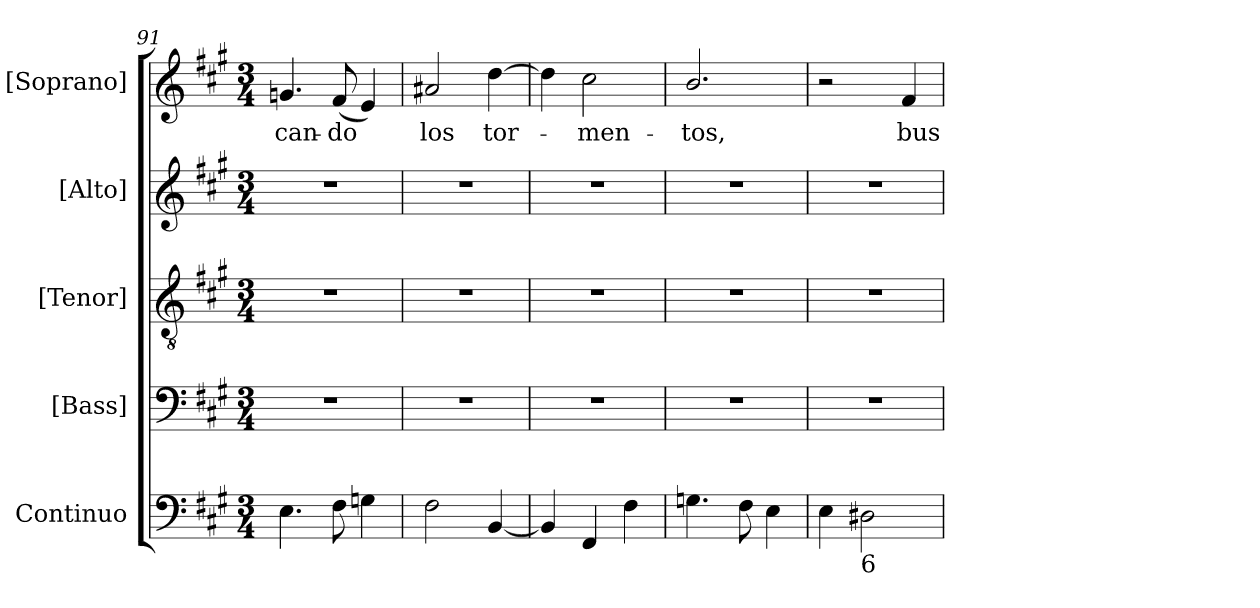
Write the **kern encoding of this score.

**kern	**kern	**kern	**kern	**kern	**text
*part5	*part4	*part3	*part2	*part1	*part1
*staff5	*staff4	*staff3	*staff2	*staff1	*staff1
*I"Continuo	*I"[Bass]	*I"[Tenor]	*I"[Alto]	*I"[Soprano]	*
*I'Cont.	*I'B.	*I'T.	*I'A.	*I'S.	*
*clefF4	*clefF4	*clefGv2	*clefG2	*clefG2	*
*	*	*ITrd7c12	*	*	*
*k[f#c#g#]	*k[f#c#g#]	*k[f#c#g#]	*k[f#c#g#]	*k[f#c#g#]	*
*A:	*A:	*A:	*A:	*A:	*
*M3/4	*M3/4	*M3/4	*M3/4	*M3/4	*
=91	=91	=91	=91	=91	=91
!	!LO:N:vis=1	!LO:N:vis=1	!LO:N:vis=1	!	!
!	!	!	!	!	!LO:LY:b:color=#000000
4.Ei\	2.r	2.r	2.r	4.gni/	-can-
!	!	!	!	!	!LO:LY:b:color=#000000
8F#i\	.	.	.	(8f#i/	-do
4Gni\	.	.	.	4ei/)	.
=92	=92	=92	=92	=92	=92
!	!LO:N:vis=1	!LO:N:vis=1	!LO:N:vis=1	!	!
!	!	!	!	!	!LO:LY:b:color=#000000
2F#i\	2.r	2.r	2.r	2a#Xi/	los
!	!	!	!	!	!LO:LY:b:color=#000000
[4BBi/	.	.	.	[4ddi\	tor-
!!LO:LB:g=z
=93	=93	=93	=93	=93	=93
!	!LO:N:vis=1	!LO:N:vis=1	!LO:N:vis=1	!	!
4BBi/]	2.r	2.r	2.r	4ddi\]	.
!	!	!	!	!	!LO:LY:b:color=#000000
4FF#i/	.	.	.	2cc#i\	-men-
4F#i\	.	.	.	.	.
=94	=94	=94	=94	=94	=94
!	!LO:N:vis=1	!LO:N:vis=1	!LO:N:vis=1	!	!
!	!	!	!	!	!LO:LY:b:color=#000000
4.Gni\	2.r	2.r	2.r	2.bi/	-tos,
8F#i\	.	.	.	.	.
4Ei\	.	.	.	.	.
=95	=95	=95	=95	=95	=95
!	!LO:N:vis=1	!LO:N:vis=1	!LO:N:vis=1	!	!
4Ei\	2.r	2.r	2.r	2r	.
!LO:TX:b:t=6	!	!	!	!	!
2D#Xi\	.	.	.	.	.
!	!	!	!	!	!LO:LY:b:color=#000000
.	.	.	.	4f#i/	bus-
=	=	=	=	=	=
*-	*-	*-	*-	*-	*-
